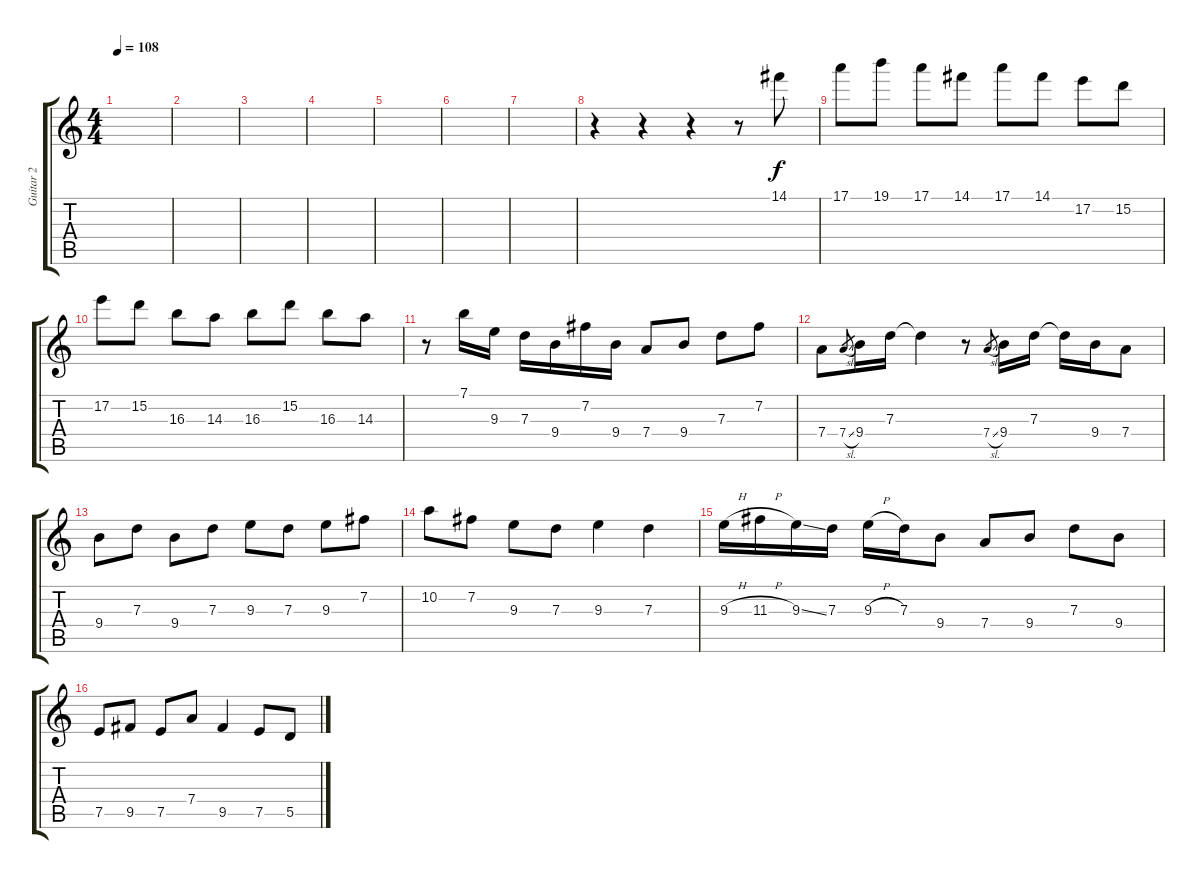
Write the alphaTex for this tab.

\track ("Guitar 2" "Guitar 2") {instrument electricguitarclean}
\staff {score tabs}
\tuning (E4 B3 G3 D3 A2 E2) {hide}
\ts (4 4)
\tempo 108
\clef g2
\ks c
|
|
|
|
|
|
|
r.4 r.4 r.4 r.8 14.1.8 |
17.1.8 19.1.8 17.1.8 14.1.8 17.1.8 14.1.8 17.2.8 15.2.8 |
17.2.8 15.2.8 16.3.8 14.3.8 16.3.8 15.2.8 16.3.8 14.3.8 |
r.8 7.1.16 9.3.16 7.3.16 9.4.16 7.2.16 9.4.16 7.4.8 9.4.8 7.3.8 7.2.8 |
7.4.8 7.4{sl}.8{gr} 9.4.16 7.3.16 7.3{t}.4 r.8 7.4{sl}.8{gr} 9.4.16 7.3.16 7.3{t}.16 9.4.16 7.4.8 |
9.4.8 7.3.8 9.4.8 7.3.8 9.3.8 7.3.8 9.3.8 7.2.8 |
10.2.8 7.2.8 9.3.8 7.3.8 9.3.4 7.3.4 |
9.3{h}.16 11.3{h}.16 9.3{ss}.16 7.3.16 9.3{h}.16 7.3.16 9.4.8 7.4.8 9.4.8 7.3.8 9.4.8 |
7.5.8 9.5.8 7.5.8 7.4.8 9.5.4 7.5.8 5.5.8
